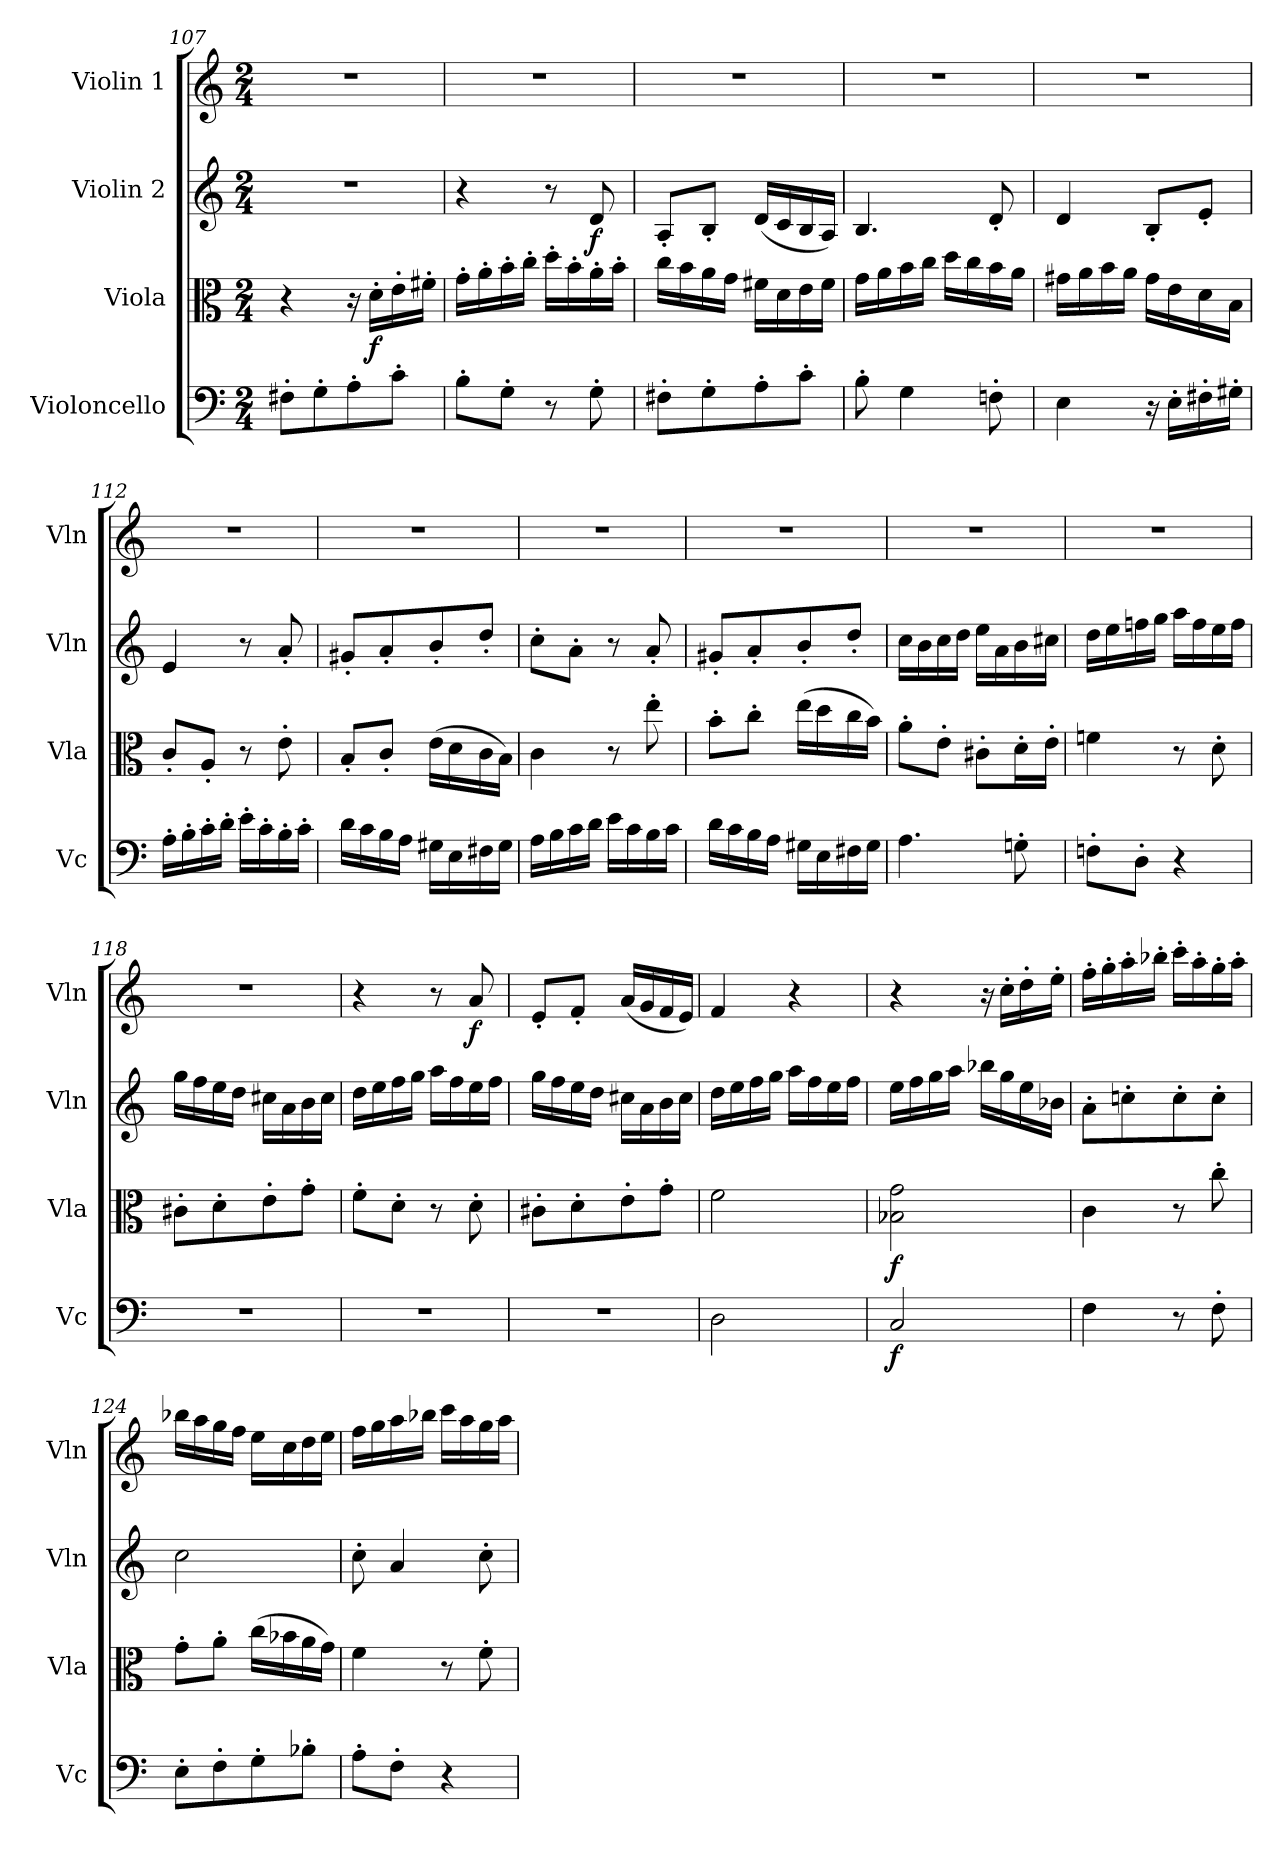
**kern	**dynam	**kern	**dynam	**kern	**dynam	**kern	**dynam
*part4	*part4	*part3	*part3	*part2	*part2	*part1	*part1
*staff4	*staff4	*staff3	*staff3	*staff2	*staff2	*staff1	*staff1
*I"Violoncello	*	*I"Viola	*	*I"Violin 2	*	*I"Violin 1	*
*I'Vc	*	*I'Vla	*	*I'Vln	*	*I'Vln	*
*clefF4	*	*clefC3	*	*clefG2	*	*clefG2	*
*k[]	*	*k[]	*	*k[]	*	*k[]	*
*M2/4	*	*M2/4	*	*M2/4	*	*M2/4	*
=107	=107	=107	=107	=107	=107	=107	=107
8F#X'\L	.	4r	.	2r	.	2r	.
8G'\	.	.	.	.	.	.	.
8A'\	.	16r	.	.	.	.	.
!	!	!	!LO:DY:b	!	!	!	!
.	.	16d'\LL	f	.	.	.	.
8c'\J	.	16e'\	.	.	.	.	.
.	.	16f#X'\JJ	.	.	.	.	.
=108	=108	=108	=108	=108	=108	=108	=108
8B'\L	.	16g'\LL	.	4r	.	2r	.
.	.	16a'\	.	.	.	.	.
8G'\J	.	16b'\	.	.	.	.	.
.	.	16cc'\JJ	.	.	.	.	.
8r	.	16dd'\LL	.	8r	.	.	.
.	.	16b'\	.	.	.	.	.
!	!	!	!	!	!LO:DY:b	!	!
8G'\	.	16a'\	.	8d/	f	.	.
.	.	16b'\JJ	.	.	.	.	.
=109	=109	=109	=109	=109	=109	=109	=109
8F#X'\L	.	16cc\LL	.	8A'/L	.	2r	.
.	.	16b\	.	.	.	.	.
8G'\	.	16a\	.	8B'/J	.	.	.
.	.	16g\JJ	.	.	.	.	.
8A'\	.	16f#X\LL	.	(16d/LL	.	.	.
.	.	16d\	.	16c/	.	.	.
8c'\J	.	16e\	.	16B/	.	.	.
.	.	16f#\JJ	.	16A/JJ)	.	.	.
=110	=110	=110	=110	=110	=110	=110	=110
8B'\	.	16g\LL	.	4.B/	.	2r	.
.	.	16a\	.	.	.	.	.
4G\	.	16b\	.	.	.	.	.
.	.	16cc\JJ	.	.	.	.	.
.	.	16dd\LL	.	.	.	.	.
.	.	16cc\	.	.	.	.	.
8Fn'\	.	16b\	.	8d'/	.	.	.
.	.	16a\JJ	.	.	.	.	.
!!LO:LB:g=z
=111	=111	=111	=111	=111	=111	=111	=111
4E\	.	16g#X\LL	.	4d/	.	2r	.
.	.	16a\	.	.	.	.	.
.	.	16b\	.	.	.	.	.
.	.	16a\JJ	.	.	.	.	.
16r	.	16g#\LL	.	8B'/L	.	.	.
16E'\LL	.	16e\	.	.	.	.	.
16F#X'\	.	16d\	.	8e'/J	.	.	.
16G#X'\JJ	.	16B\JJ	.	.	.	.	.
=112	=112	=112	=112	=112	=112	=112	=112
16A'\LL	.	8c'/L	.	4e/	.	2r	.
16B'\	.	.	.	.	.	.	.
16c'\	.	8A'/J	.	.	.	.	.
16d'\JJ	.	.	.	.	.	.	.
16e'\LL	.	8r	.	8r	.	.	.
16c'\	.	.	.	.	.	.	.
16B'\	.	8e'\	.	8a'/	.	.	.
16c'\JJ	.	.	.	.	.	.	.
!!LO:LB:g=z
=113	=113	=113	=113	=113	=113	=113	=113
16d\LL	.	8B'/L	.	8g#X'/L	.	2r	.
16c\	.	.	.	.	.	.	.
16B\	.	8c'/J	.	8a'/	.	.	.
16A\JJ	.	.	.	.	.	.	.
16G#X\LL	.	(16e\LL	.	8b'/	.	.	.
16E\	.	16d\	.	.	.	.	.
16F#X\	.	16c\	.	8dd'/J	.	.	.
16G#\JJ	.	16B\JJ)	.	.	.	.	.
=114	=114	=114	=114	=114	=114	=114	=114
16A\LL	.	4c\	.	8cc'\L	.	2r	.
16B\	.	.	.	.	.	.	.
16c\	.	.	.	8a'\J	.	.	.
16d\JJ	.	.	.	.	.	.	.
16e\LL	.	8r	.	8r	.	.	.
16c\	.	.	.	.	.	.	.
16B\	.	8ee'\	.	8a'/	.	.	.
16c\JJ	.	.	.	.	.	.	.
=115	=115	=115	=115	=115	=115	=115	=115
16d\LL	.	8b'\L	.	8g#X'/L	.	2r	.
16c\	.	.	.	.	.	.	.
16B\	.	8cc'\J	.	8a'/	.	.	.
16A\JJ	.	.	.	.	.	.	.
16G#X\LL	.	(16ee\LL	.	8b'/	.	.	.
16E\	.	16dd\	.	.	.	.	.
16F#X\	.	16cc\	.	8dd'/J	.	.	.
16G#\JJ	.	16b\JJ)	.	.	.	.	.
=116	=116	=116	=116	=116	=116	=116	=116
4.A\	.	8a'\L	.	16cc\LL	.	2r	.
.	.	.	.	16b\	.	.	.
.	.	8e'\J	.	16cc\	.	.	.
.	.	.	.	16dd\JJ	.	.	.
.	.	8c#X'\L	.	16ee\LL	.	.	.
.	.	.	.	16a\	.	.	.
8Gn'\	.	16d'\L	.	16b\	.	.	.
.	.	16e'\JJ	.	16cc#X\JJ	.	.	.
!!LO:LB:g=z
=117	=117	=117	=117	=117	=117	=117	=117
8Fn'\L	.	4fn\	.	16dd\LL	.	2r	.
.	.	.	.	16ee\	.	.	.
8D'\J	.	.	.	16ffn\	.	.	.
.	.	.	.	16gg\JJ	.	.	.
4r	.	8r	.	16aa\LL	.	.	.
.	.	.	.	16ff\	.	.	.
.	.	8d'\	.	16ee\	.	.	.
.	.	.	.	16ff\JJ	.	.	.
=118	=118	=118	=118	=118	=118	=118	=118
2r	.	8c#X'\L	.	16gg\LL	.	2r	.
.	.	.	.	16ff\	.	.	.
.	.	8d'\	.	16ee\	.	.	.
.	.	.	.	16dd\JJ	.	.	.
.	.	8e'\	.	16cc#X\LL	.	.	.
.	.	.	.	16a\	.	.	.
.	.	8g'\J	.	16b\	.	.	.
.	.	.	.	16cc#\JJ	.	.	.
!!LO:PB:g=z
=119	=119	=119	=119	=119	=119	=119	=119
2r	.	8f'\L	.	16dd\LL	.	4r	.
.	.	.	.	16ee\	.	.	.
.	.	8d'\J	.	16ff\	.	.	.
.	.	.	.	16gg\JJ	.	.	.
.	.	8r	.	16aa\LL	.	8r	.
.	.	.	.	16ff\	.	.	.
!	!	!	!	!	!	!	!LO:DY:b
.	.	8d'\	.	16ee\	.	8a/	f
.	.	.	.	16ff\JJ	.	.	.
=120	=120	=120	=120	=120	=120	=120	=120
2r	.	8c#X'\L	.	16gg\LL	.	8e'/L	.
.	.	.	.	16ff\	.	.	.
.	.	8d'\	.	16ee\	.	8f'/J	.
.	.	.	.	16dd\JJ	.	.	.
.	.	8e'\	.	16cc#X\LL	.	(16a/LL	.
.	.	.	.	16a\	.	16g/	.
.	.	8g'\J	.	16b\	.	16f/	.
.	.	.	.	16cc#\JJ	.	16e/JJ)	.
=121	=121	=121	=121	=121	=121	=121	=121
2D\	.	2f\	.	16dd\LL	.	4f/	.
.	.	.	.	16ee\	.	.	.
.	.	.	.	16ff\	.	.	.
.	.	.	.	16gg\JJ	.	.	.
.	.	.	.	16aa\LL	.	4r	.
.	.	.	.	16ff\	.	.	.
.	.	.	.	16ee\	.	.	.
.	.	.	.	16ff\JJ	.	.	.
=122	=122	=122	=122	=122	=122	=122	=122
!	!LO:DY:b	!	!LO:DY:b	!	!	!	!
2C/	f	2B-X\ 2g\	f	16ee\LL	.	4r	.
.	.	.	.	16ff\	.	.	.
.	.	.	.	16gg\	.	.	.
.	.	.	.	16aa\JJ	.	.	.
.	.	.	.	16bb-X\LL	.	16r	.
.	.	.	.	16gg\	.	16cc'\LL	.
.	.	.	.	16ee\	.	16dd'\	.
.	.	.	.	16b-X\JJ	.	16ee'\JJ	.
!!LO:LB:g=z
=123	=123	=123	=123	=123	=123	=123	=123
4F\	.	4c\	.	8a'\L	.	16ff'\LL	.
.	.	.	.	.	.	16gg'\	.
.	.	.	.	8ccn'\	.	16aa'\	.
.	.	.	.	.	.	16bb-X'\JJ	.
8r	.	8r	.	8cc'\	.	16ccc'\LL	.
.	.	.	.	.	.	16aa'\	.
8F'\	.	8cc'\	.	8cc'\J	.	16gg'\	.
.	.	.	.	.	.	16aa'\JJ	.
=124	=124	=124	=124	=124	=124	=124	=124
8E'\L	.	8g'\L	.	2cc\	.	16bb-X\LL	.
.	.	.	.	.	.	16aa\	.
8F'\	.	8a'\J	.	.	.	16gg\	.
.	.	.	.	.	.	16ff\JJ	.
8G'\	.	(16cc\LL	.	.	.	16ee\LL	.
.	.	16b-X\	.	.	.	16cc\	.
8B-X'\J	.	16a\	.	.	.	16dd\	.
.	.	16g\JJ)	.	.	.	16ee\JJ	.
!!LO:LB:g=z
=125	=125	=125	=125	=125	=125	=125	=125
8A'\L	.	4f\	.	8cc'\	.	16ff\LL	.
.	.	.	.	.	.	16gg\	.
8F'\J	.	.	.	4a/	.	16aa\	.
.	.	.	.	.	.	16bb-X\JJ	.
4r	.	8r	.	.	.	16ccc\LL	.
.	.	.	.	.	.	16aa\	.
.	.	8f'\	.	8cc'\	.	16gg\	.
.	.	.	.	.	.	16aa\JJ	.
=	=	=	=	=	=	=	=
*-	*-	*-	*-	*-	*-	*-	*-
